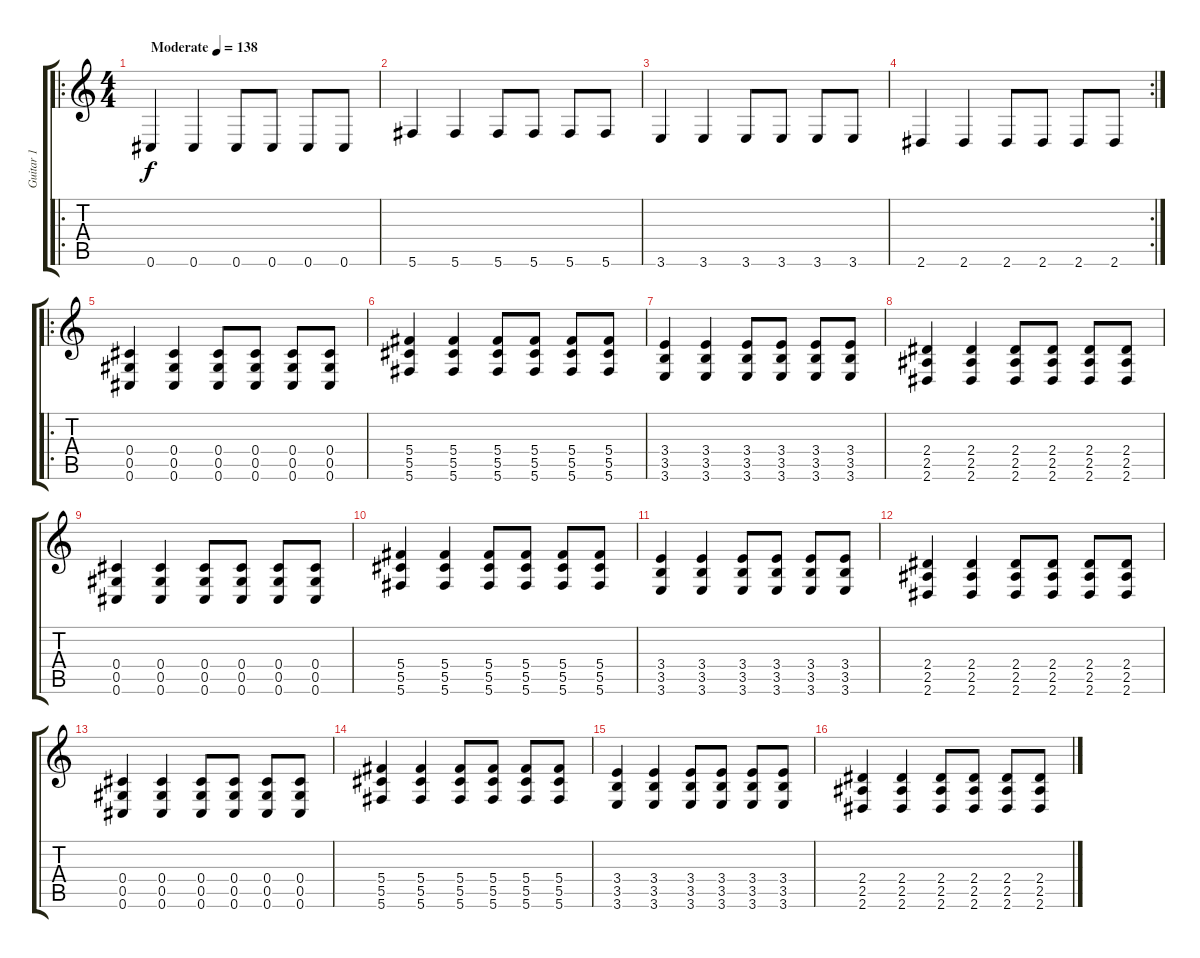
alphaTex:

\track ("Guitar 1" "Guitar 1") {instrument distortionguitar}
\staff {score tabs}
\tuning (Eb4 Bb3 Gb3 Db3 Ab2 Db2) {hide}
\ro
\ts (4 4)
\tempo (138 "Moderate")
\clef g2
\ks c
0.6.4{dy f instrument distortionguitar} 0.6.4 0.6.8 0.6.8 0.6.8 0.6.8 |
5.6.4 5.6.4 5.6.8 5.6.8 5.6.8 5.6.8 |
3.6.4 3.6.4 3.6.8 3.6.8 3.6.8 3.6.8 |
\rc 2
2.6.4 2.6.4 2.6.8 2.6.8 2.6.8 2.6.8 |
\ro
(0.4 0.5 0.6).4 (0.4 0.5 0.6).4 (0.4 0.5 0.6).8 (0.4 0.5 0.6).8 (0.4 0.5 0.6).8 (0.4 0.5 0.6).8 |
(5.4 5.5 5.6).4 (5.4 5.5 5.6).4 (5.4 5.5 5.6).8 (5.4 5.5 5.6).8 (5.4 5.5 5.6).8 (5.4 5.5 5.6).8 |
(3.4 3.5 3.6).4 (3.4 3.5 3.6).4 (3.4 3.5 3.6).8 (3.4 3.5 3.6).8 (3.4 3.5 3.6).8 (3.4 3.5 3.6).8 |
(2.4 2.5 2.6).4 (2.4 2.5 2.6).4 (2.4 2.5 2.6).8 (2.4 2.5 2.6).8 (2.4 2.5 2.6).8 (2.4 2.5 2.6).8 |
(0.4 0.5 0.6).4 (0.4 0.5 0.6).4 (0.4 0.5 0.6).8 (0.4 0.5 0.6).8 (0.4 0.5 0.6).8 (0.4 0.5 0.6).8 |
(5.4 5.5 5.6).4 (5.4 5.5 5.6).4 (5.4 5.5 5.6).8 (5.4 5.5 5.6).8 (5.4 5.5 5.6).8 (5.4 5.5 5.6).8 |
(3.4 3.5 3.6).4 (3.4 3.5 3.6).4 (3.4 3.5 3.6).8 (3.4 3.5 3.6).8 (3.4 3.5 3.6).8 (3.4 3.5 3.6).8 |
(2.4 2.5 2.6).4 (2.4 2.5 2.6).4 (2.4 2.5 2.6).8 (2.4 2.5 2.6).8 (2.4 2.5 2.6).8 (2.4 2.5 2.6).8 |
(0.4 0.5 0.6).4 (0.4 0.5 0.6).4 (0.4 0.5 0.6).8 (0.4 0.5 0.6).8 (0.4 0.5 0.6).8 (0.4 0.5 0.6).8 |
(5.4 5.5 5.6).4 (5.4 5.5 5.6).4 (5.4 5.5 5.6).8 (5.4 5.5 5.6).8 (5.4 5.5 5.6).8 (5.4 5.5 5.6).8 |
(3.4 3.5 3.6).4 (3.4 3.5 3.6).4 (3.4 3.5 3.6).8 (3.4 3.5 3.6).8 (3.4 3.5 3.6).8 (3.4 3.5 3.6).8 |
(2.4 2.5 2.6).4 (2.4 2.5 2.6).4 (2.4 2.5 2.6).8 (2.4 2.5 2.6).8 (2.4 2.5 2.6).8 (2.4 2.5 2.6).8
